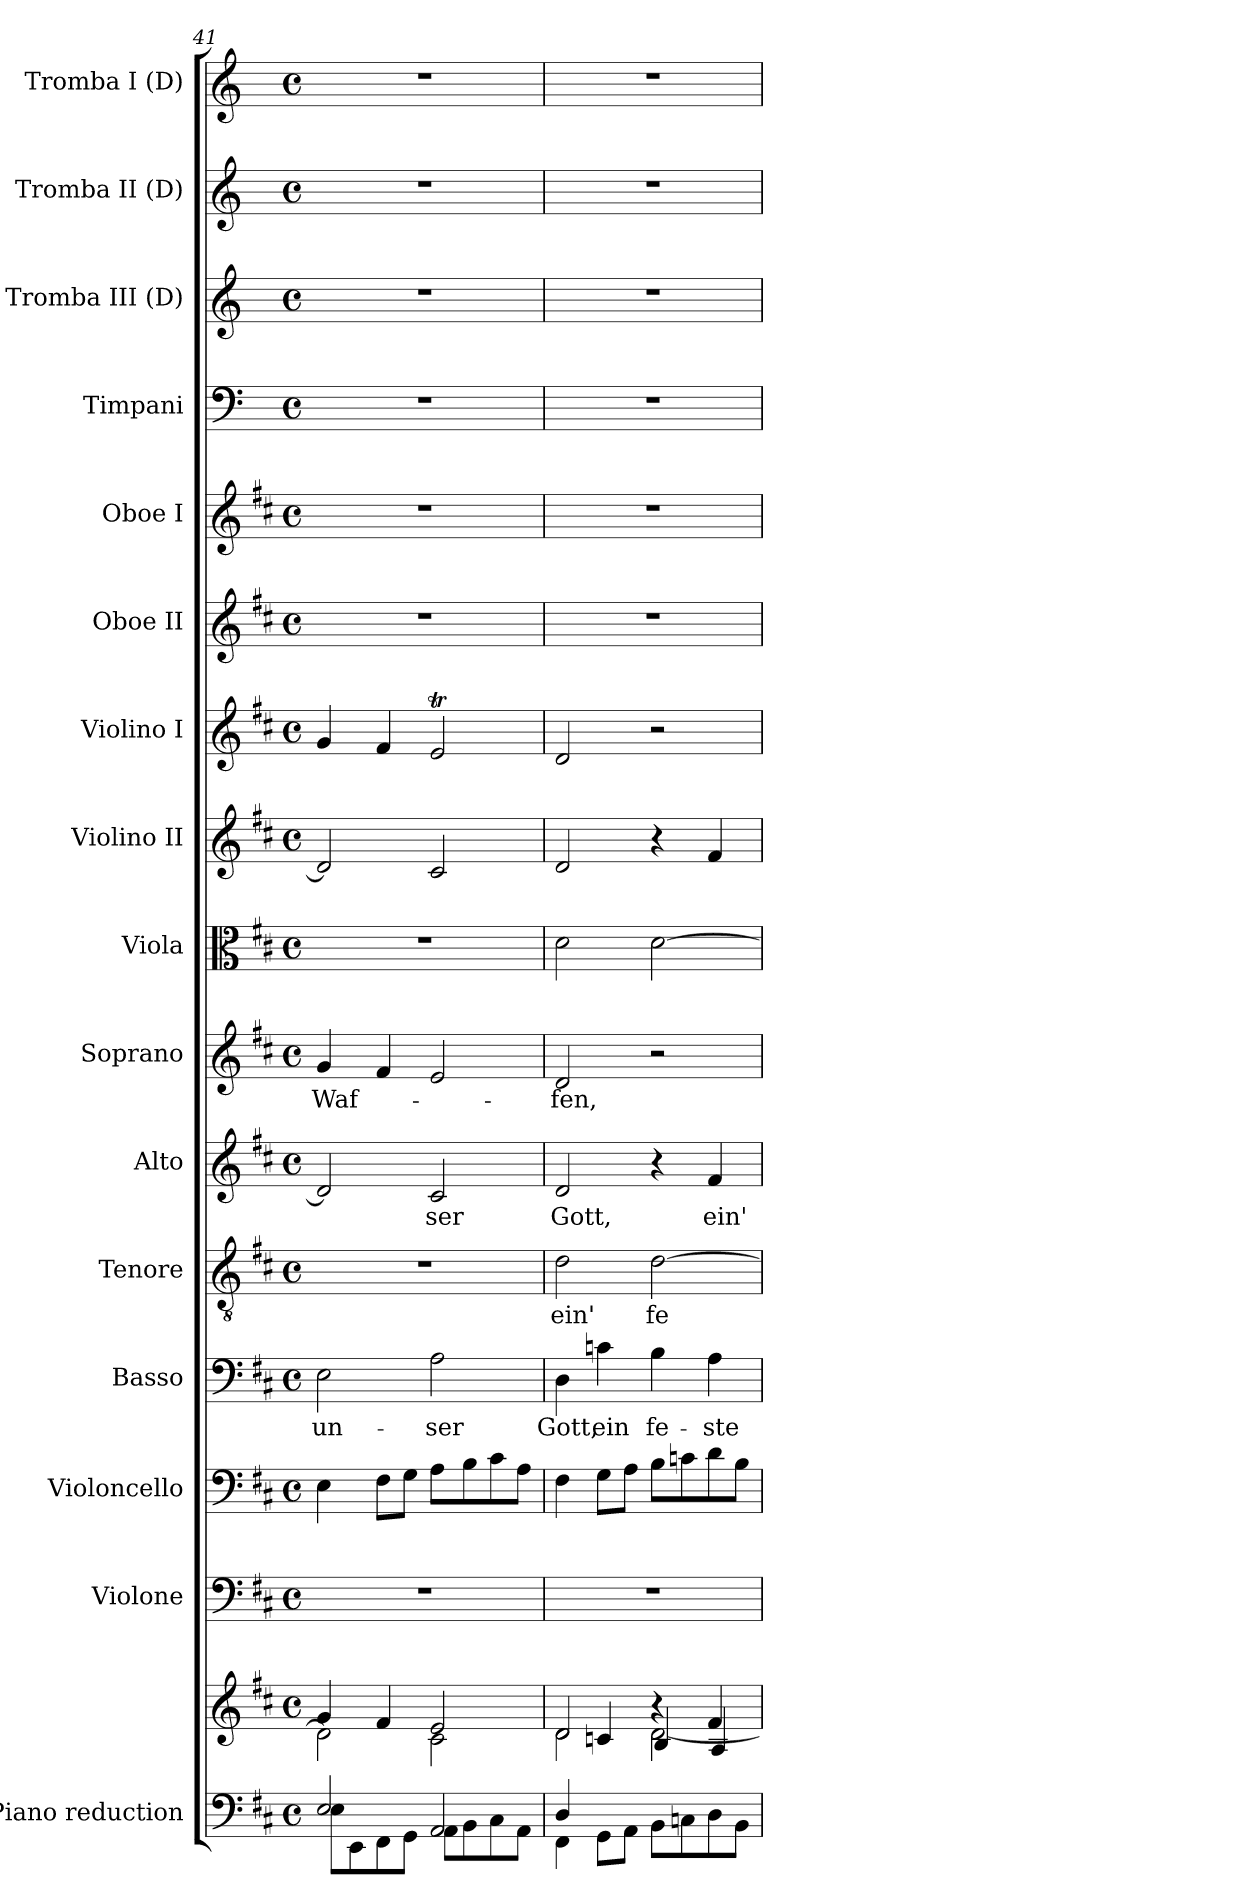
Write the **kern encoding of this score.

**kern	**kern	**kern	**kern	**kern	**text	**kern	**text	**kern	**text	**kern	**text	**kern	**kern	**kern	**kern	**kern	**kern	**kern	**kern	**kern
*part16	*part16	*part15	*part14	*part13	*part13	*part12	*part12	*part11	*part11	*part10	*part10	*part9	*part8	*part7	*part6	*part5	*part4	*part3	*part2	*part1
*staff17	*staff16	*staff15	*staff14	*staff13	*staff13	*staff12	*staff12	*staff11	*staff11	*staff10	*staff10	*staff9	*staff8	*staff7	*staff6	*staff5	*staff4	*staff3	*staff2	*staff1
*I"Piano reduction	*	*I"Violone	*I"Violoncello	*I"Basso	*	*I"Tenore	*	*I"Alto	*	*I"Soprano	*	*I"Viola	*I"Violino II	*I"Violino I	*I"Oboe II	*I"Oboe I	*I"Timpani	*I"Tromba III (D)	*I"Tromba II (D)	*I"Tromba I (D)
*I'Pno	*	*	*	*	*	*	*	*	*	*	*	*	*	*	*I'Ob	*I'Ob	*I'Timp	*	*	*
*clefF4	*clefG2	*clefF4	*clefF4	*clefF4	*	*clefGv2	*	*clefG2	*	*clefG2	*	*clefC3	*clefG2	*clefG2	*clefG2	*clefG2	*clefF4	*clefG2	*clefG2	*clefG2
*	*	*ITrd7c12	*	*	*	*	*	*	*	*	*	*	*	*	*	*	*	*ITrd-1c-2	*ITrd-1c-2	*ITrd-1c-2
*k[f#c#]	*k[f#c#]	*k[f#c#]	*k[f#c#]	*k[f#c#]	*	*k[f#c#]	*	*k[f#c#]	*	*k[f#c#]	*	*k[f#c#]	*k[f#c#]	*k[f#c#]	*k[f#c#]	*k[f#c#]	*k[]	*k[f#c#]	*k[f#c#]	*k[f#c#]
*M4/4	*M4/4	*M4/4	*M4/4	*M4/4	*	*M4/4	*	*M4/4	*	*M4/4	*	*M4/4	*M4/4	*M4/4	*M4/4	*M4/4	*M4/4	*M4/4	*M4/4	*M4/4
*met(c)	*met(c)	*met(c)	*met(c)	*met(c)	*	*met(c)	*	*met(c)	*	*met(c)	*	*met(c)	*met(c)	*met(c)	*met(c)	*met(c)	*met(c)	*met(c)	*met(c)	*met(c)
=41	=41	=41	=41	=41	=41	=41	=41	=41	=41	=41	=41	=41	=41	=41	=41	=41	=41	=41	=41	=41
*^	*^	*	*	*	*	*	*	*	*	*	*	*	*	*	*	*	*	*	*	*
!	!	!	!	!	!	!	!LO:LY:b	!	!	!	!	!	!LO:LY:b	!	!	!	!	!	!	!	!	!
2E/	8E\L	4g/	2d\]	1r	4E\	2E\	un-	1r	.	2d/]	.	4g/	Waf-	1r	2d/]	4g/	1r	1r	1r	1r	1r	1r
.	8EE\	.	.	.	.	.	.	.	.	.	.	.	.	.	.	.	.	.	.	.	.	.
.	8FF#\	4f#/	.	.	8F#\L	.	.	.	.	.	.	4f#/	.	.	.	4f#/	.	.	.	.	.	.
.	8GG\J	.	.	.	8G\J	.	.	.	.	.	.	.	.	.	.	.	.	.	.	.	.	.
!	!	!	!	!	!	!	!LO:LY:b	!	!	!	!LO:LY:b	!	!	!	!	!	!	!	!	!	!	!
2AA/	8AA\L	2e/	2c#\	.	8A\L	2A\	ser	.	.	2c#/	-ser	2e/	.	.	2c#/	2eT/	.	.	.	.	.	.
.	8BB\	.	.	.	8B\	.	.	.	.	.	.	.	.	.	.	.	.	.	.	.	.	.
.	8C#\	.	.	.	8c#\	.	.	.	.	.	.	.	.	.	.	.	.	.	.	.	.	.
.	8AA\J	.	.	.	8A\J	.	.	.	.	.	.	.	.	.	.	.	.	.	.	.	.	.
=42	=42	=42	=42	=42	=42	=42	=42	=42	=42	=42	=42	=42	=42	=42	=42	=42	=42	=42	=42	=42	=42	=42
*	*	*	*^	*	*	*	*	*	*	*	*	*	*	*	*	*	*	*	*	*	*	*
!	!	!	!	!	!	!	!	!LO:LY:b	!	!LO:LY:b	!	!LO:LY:b	!	!LO:LY:b	!	!	!	!	!	!	!	!	!
4D/	4FF#\	2d/	2d\	4ryy	1r	4F#\	4D\	Gott,	2d\	ein'	2d/	Gott,	2d/	-fen,	2d\	2d/	2d/	1r	1r	1r	1r	1r	1r
!	!	!	!	!	!	!	!	!LO:LY:b	!	!	!	!	!	!	!	!	!	!	!	!	!	!	!
2.ryy	8GG\L	.	.	4cn/	.	8G\L	4cn\	ein	.	.	.	.	.	.	.	.	.	.	.	.	.	.	.
.	8AA\J	.	.	.	.	8A\J	.	.	.	.	.	.	.	.	.	.	.	.	.	.	.	.	.
!	!	!	!	!	!	!	!	!LO:LY:b	!	!LO:LY:b	!	!	!	!	!	!	!	!	!	!	!	!	!
.	8BB\L	4r	[>2d\	4B/	.	8B\L	4B\	fe-	[2d\	fe-	4r	.	2r	.	[2d\	4r	2r	.	.	.	.	.	.
.	8Cn\	.	.	.	.	8cn\	.	.	.	.	.	.	.	.	.	.	.	.	.	.	.	.	.
!	!	!	!	!	!	!	!	!LO:LY:b	!	!	!	!LO:LY:b	!	!	!	!	!	!	!	!	!	!	!
.	8D\	4f#/	.	4A/	.	8d\	4A\	ste	.	.	4f#/	ein'	.	.	.	4f#/	.	.	.	.	.	.	.
.	8BB\J	.	.	.	.	8B\J	.	.	.	.	.	.	.	.	.	.	.	.	.	.	.	.	.
*v	*v	*	*	*	*	*	*	*	*	*	*	*	*	*	*	*	*	*	*	*	*	*	*
*	*v	*v	*v	*	*	*	*	*	*	*	*	*	*	*	*	*	*	*	*	*	*	*
=	=	=	=	=	=	=	=	=	=	=	=	=	=	=	=	=	=	=	=	=
*-	*-	*-	*-	*-	*-	*-	*-	*-	*-	*-	*-	*-	*-	*-	*-	*-	*-	*-	*-	*-
